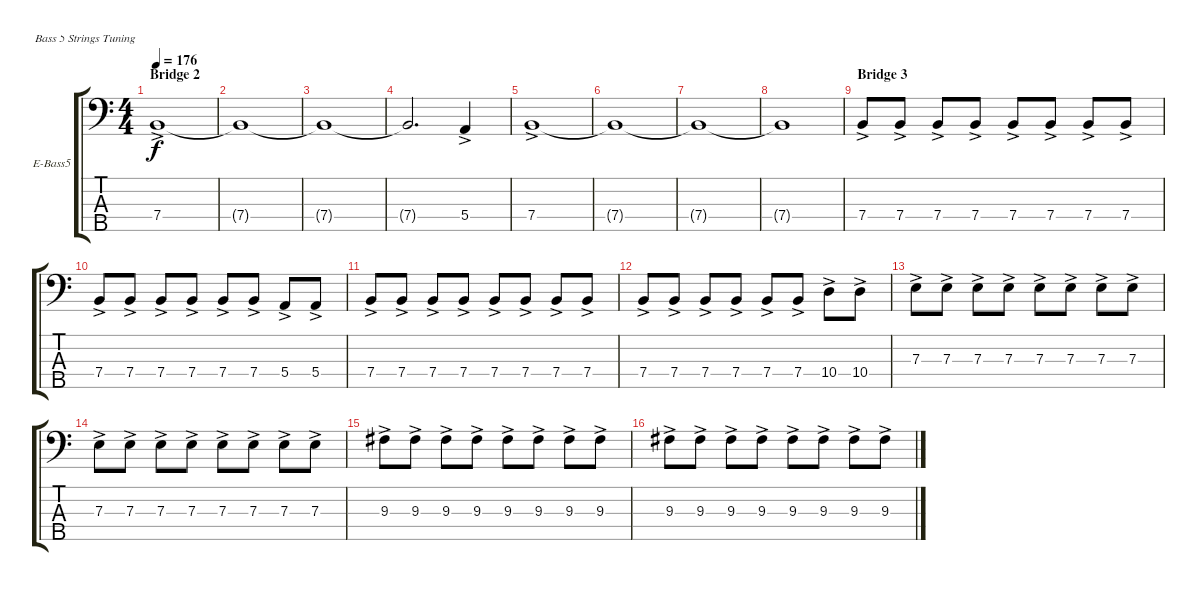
\defaultSystemsLayout 4
\bracketExtendMode groupsimilarinstruments
\firstSystemTrackNameOrientation horizontal
\otherSystemsTrackNameOrientation horizontal
\track ("Вит" "E-Bass5") {instrument electricbassfinger}
\staff {score tabs}
\tuning (G2 D2 A1 E1 B0)
\ts (4 4)
\section ("" "Bridge 2")
\tempo 176
\clef f4
\scale
0.333333
\ks c
7.4{ac}.1{dy f} |
\scale
0.333333 7.4{t}.1 |
\scale
0.333333 7.4{t}.1 |
\scale
0.333333 7.4{t}.2{d} 5.4{ac}.4 |
\scale
0.333333 7.4{ac}.1 |
\scale
0.333333 7.4{t}.1 |
\scale
0.333333 7.4{t}.1 |
\scale
0.333333 7.4{t}.1 |
\section ("" "Bridge 3")
\scale
0.333333 7.4{ac}.8 7.4{ac}.8 7.4{ac}.8 7.4{ac}.8 7.4{ac}.8 7.4{ac}.8 7.4{ac}.8 7.4{ac}.8 |
\scale
0.333333 7.4{ac}.8 7.4{ac}.8 7.4{ac}.8 7.4{ac}.8 7.4{ac}.8 7.4{ac}.8 5.4{ac}.8 5.4{ac}.8 |
\scale
0.333333 7.4{ac}.8 7.4{ac}.8 7.4{ac}.8 7.4{ac}.8 7.4{ac}.8 7.4{ac}.8 7.4{ac}.8 7.4{ac}.8 |
\scale
0.333333 7.4{ac}.8 7.4{ac}.8 7.4{ac}.8 7.4{ac}.8 7.4{ac}.8 7.4{ac}.8 10.4{ac}.8 10.4{ac}.8 |
\scale
0.333333 7.3{ac}.8 7.3{ac}.8 7.3{ac}.8 7.3{ac}.8 7.3{ac}.8 7.3{ac}.8 7.3{ac}.8 7.3{ac}.8 |
\scale
0.333333 7.3{ac}.8 7.3{ac}.8 7.3{ac}.8 7.3{ac}.8 7.3{ac}.8 7.3{ac}.8 7.3{ac}.8 7.3{ac}.8 |
\scale
0.333333 9.3{ac}.8 9.3{ac}.8 9.3{ac}.8 9.3{ac}.8 9.3{ac}.8 9.3{ac}.8 9.3{ac}.8 9.3{ac}.8 |
\scale
0.333333 9.3{ac}.8 9.3{ac}.8 9.3{ac}.8 9.3{ac}.8 9.3{ac}.8 9.3{ac}.8 9.3{ac}.8 9.3{ac}.8
